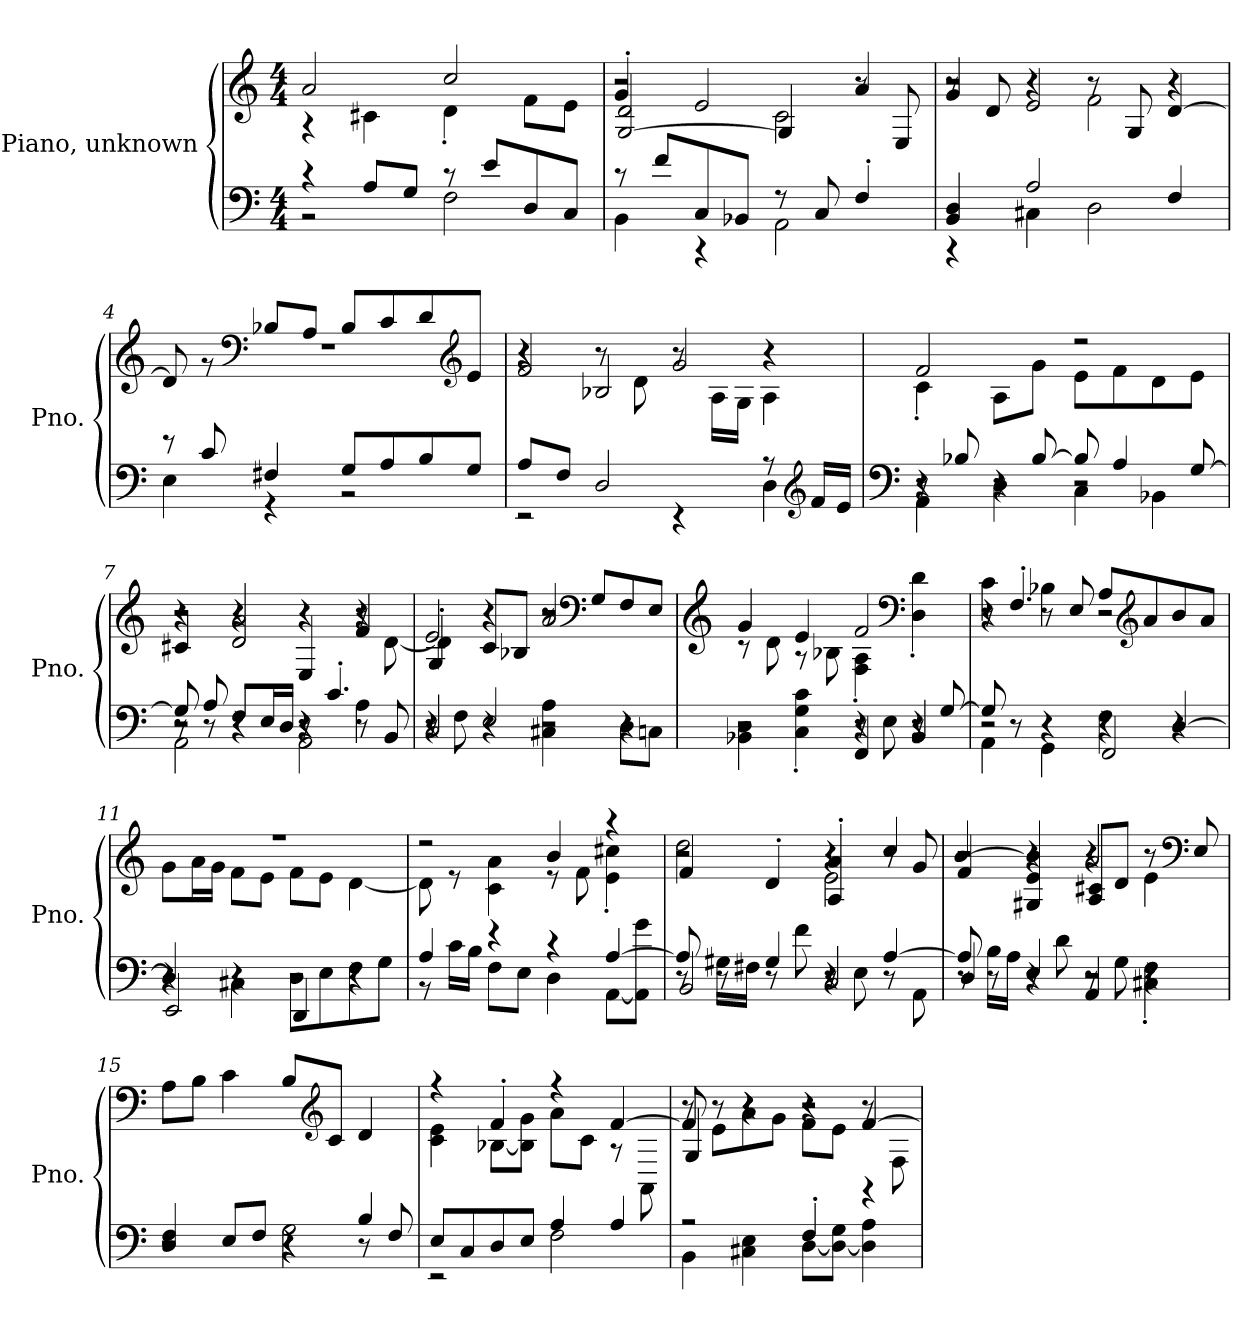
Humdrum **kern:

**kern	**kern
*part1	*part1
*staff2	*staff1
*I"Piano, unknown	*
*I'Pno.	*
*clefF4	*clefG2
*k[]	*k[]
*M4/4	*M4/4
*MM120	*MM120
=1	=1
*^	*^
4r	2r	2a/	4r
8A/L	.	.	4c#X\
8G/J	.	.	.
8r	2F\	2cc/	4d'\
8e/L	.	.	.
8D/	.	.	8f\L
8C/J	.	.	8e\J
=2	=2	=2	=2
*	*	*	*^
8r	4BB\	4g'/	2r	[2G/ 2d/
8f/L	.	.	.	.
8C/	4r	2e/	.	.
8BB-X/J	.	.	.	.
8r	2AA\	.	2c\	4G/]
8C/	.	.	.	.
4F'/	.	4a/	.	8r
.	.	.	.	8E/
=3	=3	=3	=3	=3
4BB/ 4D/	4r	4g/	2r	8r
.	.	.	.	8d/
2A/	4C#X\	2e/	.	4r
.	2D\	.	2f\	8r
.	.	.	.	8G/
4F/	.	4r	.	[4d/
*	*	*	*v	*v
=4	=4	=4	=4
8r	4E\	1r	8d/]
8c/	.	.	8r
*	*	*clefF4	*
4F#X/	4r	.	8B-X/L
.	.	.	8A/J
8G/L	2r	.	8B-/L
8A/	.	.	8c/
8B/	.	.	8d/
*	*	*clefG2	*
8G/J	.	.	8e/J
!!LO:LB:g=z
=5	=5	=5	=5
*	*	*	*^
8A/L	2r	2f/	4r	4r
8F/J	.	.	.	.
2D/	.	.	8r	2B-X/
.	.	.	8d\	.
.	4r	2g/	8r	.
.	.	.	16A\LL	.
.	.	.	16G\JJ	.
8r	4D\	.	4A\	4r
*clefG2	*	*	*	*
16f/LL	.	.	.	.
16e/JJ	.	.	.	.
*v	*v	*	*	*
*	*v	*v	*v
=6	=6
*clefF4	*
*^	*^
*	*^	*	*
4r	8r	4AA\	2f/	4c'\
.	8B-X/	.	.	.
8r	4r	4D\	.	8A\L
[8B-/	.	.	.	8g\J
8B-/]	2r	4C\	2r	8e\L
4A/	.	.	.	8f\
.	.	4BB-X\	.	8d\
[8G/	.	.	.	8e\J
=7	=7	=7	=7	=7
*	*	*^	*	*^
8G/]	2r	8r	2AA\	4r	2r	4c#X/
8r	.	8A/	.	.	.	.
4r	.	8F/L	.	2d/ 2a/	.	4r
.	.	16E/L	.	.	.	.
.	.	16D/JJ	.	.	.	.
8r	4r	4r	2AA\	.	4r	4E/
4.c'/	.	.	.	.	.	.
.	4A\	8r	.	4f/	8r	4r
.	.	8BB/	.	.	[8d\	.
*	*	*v	*v	*	*	*
!!LO:LB:g=z	!!	!!
=8	=8	=8	=8	=8	=8
4r	8r	2C/	2e/	4d\]	4G'/
.	8F\	.	.	.	.
2E/	4r	.	.	4r	8c/L
.	.	.	.	.	8B-X/J
.	4C#X\ 4A\	2r	2a/	2r	8r
*	*	*	*clefF4	*	*
.	.	.	.	.	8G/L
4r	8D\L	.	.	.	8F/
.	8Cn\J	.	.	.	8E/J
*	*	*	*v	*v	*v
=9	=9	=9	=9
*	*	*	*clefG2
*	*	*	*^
2r	4BB-X\ 4D\	2r	4g/	8r
.	.	.	.	8d\
.	4C\' 4G\' 4c\'	.	4e/	8r
.	.	.	.	8B-X\
4r	8r	4FF/	2f/	4F\' 4A\'
.	8E\	.	.	.
*	*	*	*clefF4	*
8r	4r	4BB-/	.	4D\' 4d\'
[8G/	.	.	.	.
=10	=10	=10	=10	=10
*	*	*	*	*^
8G/]	4AA\	2r	4r	4c\	8r
8r	.	.	.	.	4.F'/
4r	4GG\	.	8r	4B-X\	.
.	.	.	8E/	.	.
4r	4F\	2FF/	8A/L	2r	2r
*	*	*	*clefG2	*	*
.	.	.	8a/	.	.
[4D/	4r	.	8b/	.	.
.	.	.	8a/J	.	.
*	*	*	*	*v	*v
!!LO:LB:g=z
=11	=11	=11	=11	=11
4D/]	4r	2EE/	1r	8g\L
.	.	.	.	16a\L
.	.	.	.	16g\JJ
4r	4C#X\	.	.	8f\L
.	.	.	.	8e\J
2r	8D\L	4DD/	.	8f\L
.	8E\	.	.	8e\J
.	8F\	4r	.	[4d\
.	8G\J	.	.	.
*	*v	*v	*	*
=12	=12	=12	=12
4A/	8r	2r	8d\]
.	16c\LL	.	8r
.	16B\JJ	.	.
4r	8F\L	.	4c\ 4a\
.	8E\J	.	.
4r	4D\	4b/	8r
.	.	.	8f\
[4A/	[8AA\L	4r	4e\' 4cc#X\'
.	8AA\] 8g\J	.	.
=13	=13	=13	=13
*	*^	*	*^
8A/]	8r	2BB/	2r	2dd\	4f/
8r	16G#X\LL	.	.	.	.
.	16F#X\JJ	.	.	.	.
4G#/	8r	.	.	.	4d'/
.	8f\	.	.	.	.
4r	8r	2C/	4r	2e\	4A/' 4a/'
.	8E\	.	.	.	.
[4A/	8r	.	4cc/	.	8r
.	8AA\	.	.	.	8g/
!!LO:LB:g=z	!!	!!
=14	=14	=14	=14	=14	=14
8A/]	8r	4D/	4f/	2r	[4b/
8r	16B\LL	.	.	.	.
.	16A\JJ	.	.	.	.
4r	8r	4E/	4r	.	4G#X/ 4e/ 4b/]
.	8d\	.	.	.	.
2r	8r	4AA/	2a/	4r	8A/ 8c#X/L
.	8G\	.	.	.	8d/J
.	4C#X\' 4F\'	4r	.	4e\	8r
*	*	*	*clefF4	*	*
.	.	.	.	.	8E/
*	*	*	*v	*v	*v
=15	=15	=15	=15
2r	2r	4D/ 4F/	8A\L
.	.	.	8B\J
.	.	8E/L	4c\
.	.	8F/J	.
4r	2G\	4r	8B/L
*	*	*	*clefG2
.	.	.	8c/J
4B/	.	8r	4d/
.	.	8F/	.
*	*v	*v	*
=16	=16	=16
*	*	*^
8E/L	2r	4r	4c\ 4e\
8C/	.	.	.
8D/	.	4f'/	[8B-X\L
8E/J	.	.	8B-\] 8g\J
4A/	2F\	4r	8a\L
.	.	.	8c\J
4A/	.	[4f/	8r
.	.	.	8AA\
=17	=17	=17	=17
*	*	*	*^
2r	4BB\	8f/]	8r	4G/
.	.	8r	8e\L	.
.	4C#X\ 4E\	4r	8a\	4r
.	.	.	8g\J	.
4F'/	[8D\L	4r	8f\L	2r
.	8D\_ 8G\J	.	8e\J	.
4r	4D\] 4A\	[4f/	8r	.
.	.	.	8F\	.
*v	*v	*	*	*
*	*v	*v	*v
=	=
*-	*-
